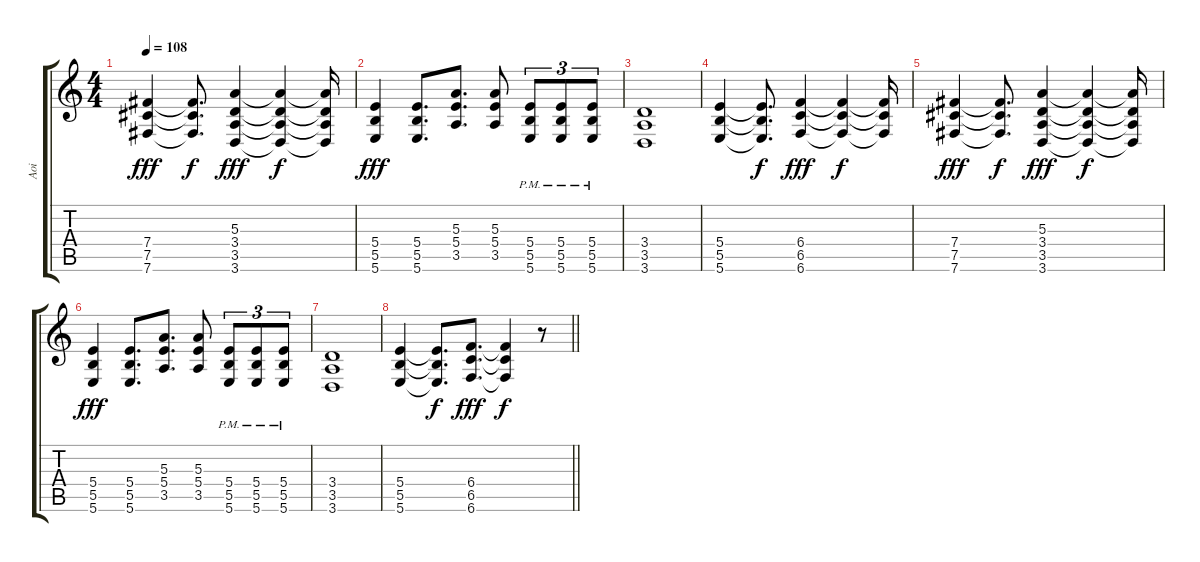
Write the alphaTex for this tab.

\track ("Aoi" "Aoi") {instrument overdrivenguitar}
\staff {score tabs}
\tuning (Db4 Ab3 E3 B2 Gb2 B1) {hide}
\ts (4 4)
\tempo 108
\clef g2
\ks c
(7.4 7.5 7.6).4{dy fff} (7.4{t} 7.5{t} 7.6{t}).8{d dy f} (5.3 3.4 3.5 3.6).4{dy fff} (5.3{t} 3.4{t} 3.5{t} 3.6{t}).4{dy f} (5.3{t} 3.4{t} 3.5{t} 3.6{t}).16 |
(5.4 5.5 5.6).4{dy fff} (5.4 5.5 5.6).8{d} (5.3 5.4 3.5).8{d} (5.3 5.4 3.5).8 (5.4{pm} 5.5{pm} 5.6{pm}).8{tu (3 2)} (5.4{pm} 5.5{pm} 5.6{pm}).8{tu (3 2)} (5.4{pm} 5.5{pm} 5.6{pm}).8{tu (3 2)} |
(3.4 3.5 3.6).1 |
(5.4 5.5 5.6).4 (5.4{t} 5.5{t} 5.6{t}).8{d dy f} (6.4 6.5 6.6).4{dy fff} (6.4{t} 6.5{t} 6.6{t}).4{dy f} (6.4{t} 6.5{t} 6.6{t}).16 |
(7.4 7.5 7.6).4{dy fff} (7.4{t} 7.5{t} 7.6{t}).8{d dy f} (5.3 3.4 3.5 3.6).4{dy fff} (5.3{t} 3.4{t} 3.5{t} 3.6{t}).4{dy f} (5.3{t} 3.4{t} 3.5{t} 3.6{t}).16 |
(5.4 5.5 5.6).4{dy fff} (5.4 5.5 5.6).8{d} (5.3 5.4 3.5).8{d} (5.3 5.4 3.5).8 (5.4{pm} 5.5{pm} 5.6{pm}).8{tu (3 2)} (5.4{pm} 5.5{pm} 5.6{pm}).8{tu (3 2)} (5.4{pm} 5.5{pm} 5.6{pm}).8{tu (3 2)} |
(3.4 3.5 3.6).1 |
\barLineRight lightlight
(5.4 5.5 5.6).4 (5.4{t} 5.5{t} 5.6{t}).8{d dy f} (6.4 6.5 6.6).8{d dy fff} (6.4{t} 6.5{t} 6.6{t}).4{dy f} r.8
